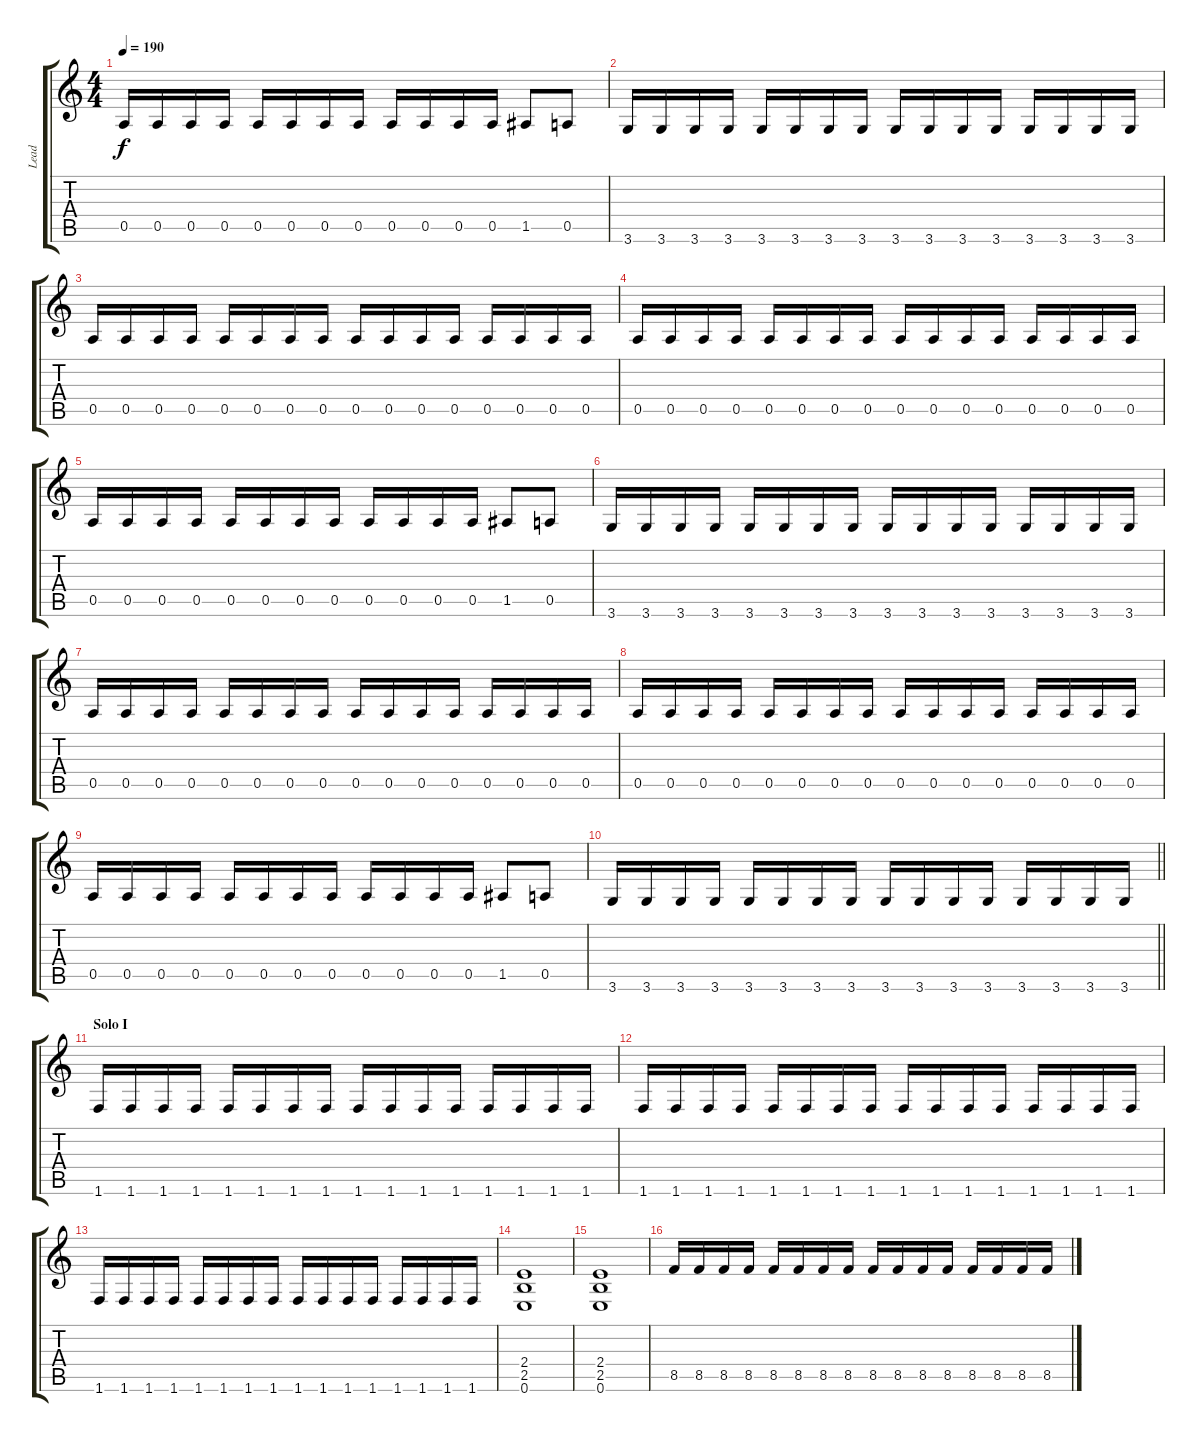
\track ("Lead" "Lead") {instrument distortionguitar}
\staff {score tabs}
\tuning (E4 B3 G3 D3 A2 E2) {hide}
\ts (4 4)
\tempo 190
\clef g2
\ks c
0.5.16{dy f} 0.5.16 0.5.16 0.5.16 0.5.16 0.5.16 0.5.16 0.5.16 0.5.16 0.5.16 0.5.16 0.5.16 1.5.8 0.5.8 |
3.6.16 3.6.16 3.6.16 3.6.16 3.6.16 3.6.16 3.6.16 3.6.16 3.6.16 3.6.16 3.6.16 3.6.16 3.6.16 3.6.16 3.6.16 3.6.16 |
0.5.16 0.5.16 0.5.16 0.5.16 0.5.16 0.5.16 0.5.16 0.5.16 0.5.16 0.5.16 0.5.16 0.5.16 0.5.16 0.5.16 0.5.16 0.5.16 |
0.5.16 0.5.16 0.5.16 0.5.16 0.5.16 0.5.16 0.5.16 0.5.16 0.5.16 0.5.16 0.5.16 0.5.16 0.5.16 0.5.16 0.5.16 0.5.16 |
0.5.16 0.5.16 0.5.16 0.5.16 0.5.16 0.5.16 0.5.16 0.5.16 0.5.16 0.5.16 0.5.16 0.5.16 1.5.8 0.5.8 |
3.6.16 3.6.16 3.6.16 3.6.16 3.6.16 3.6.16 3.6.16 3.6.16 3.6.16 3.6.16 3.6.16 3.6.16 3.6.16 3.6.16 3.6.16 3.6.16 |
0.5.16 0.5.16 0.5.16 0.5.16 0.5.16 0.5.16 0.5.16 0.5.16 0.5.16 0.5.16 0.5.16 0.5.16 0.5.16 0.5.16 0.5.16 0.5.16 |
0.5.16 0.5.16 0.5.16 0.5.16 0.5.16 0.5.16 0.5.16 0.5.16 0.5.16 0.5.16 0.5.16 0.5.16 0.5.16 0.5.16 0.5.16 0.5.16 |
0.5.16 0.5.16 0.5.16 0.5.16 0.5.16 0.5.16 0.5.16 0.5.16 0.5.16 0.5.16 0.5.16 0.5.16 1.5.8 0.5.8 |
\barLineRight lightlight
3.6.16 3.6.16 3.6.16 3.6.16 3.6.16 3.6.16 3.6.16 3.6.16 3.6.16 3.6.16 3.6.16 3.6.16 3.6.16 3.6.16 3.6.16 3.6.16 |
\section ("" "Solo I")
1.6.16 1.6.16 1.6.16 1.6.16 1.6.16 1.6.16 1.6.16 1.6.16 1.6.16 1.6.16 1.6.16 1.6.16 1.6.16 1.6.16 1.6.16 1.6.16 |
1.6.16 1.6.16 1.6.16 1.6.16 1.6.16 1.6.16 1.6.16 1.6.16 1.6.16 1.6.16 1.6.16 1.6.16 1.6.16 1.6.16 1.6.16 1.6.16 |
1.6.16 1.6.16 1.6.16 1.6.16 1.6.16 1.6.16 1.6.16 1.6.16 1.6.16 1.6.16 1.6.16 1.6.16 1.6.16 1.6.16 1.6.16 1.6.16 |
(2.4 2.5 0.6).1 |
(2.4 2.5 0.6).1 |
8.5.16 8.5.16 8.5.16 8.5.16 8.5.16 8.5.16 8.5.16 8.5.16 8.5.16 8.5.16 8.5.16 8.5.16 8.5.16 8.5.16 8.5.16 8.5.16
